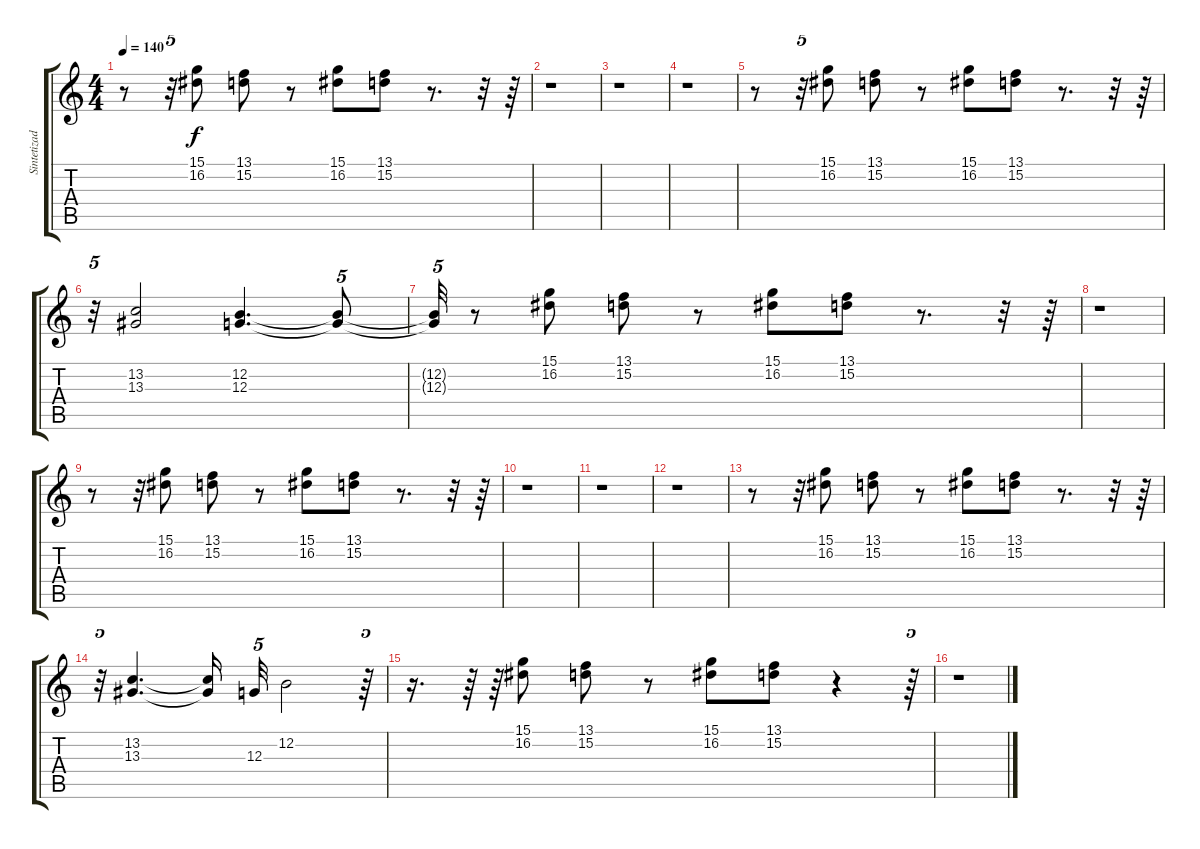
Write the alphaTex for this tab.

\track ("Sintetizadores" "Sintetizad") {instrument synthbrass1}
\staff {score tabs}
\tuning (E4 B3 G3 D3 A2 E2) {hide}
\ts (4 4)
\tempo 140
\clef g2
\ks c
r.8{dy f} r.32{tu (5 4)} (15.1 16.2).8 (13.1 15.2).8 r.8 (15.1 16.2).8 (13.1 15.2).8 r.8{d} r.32 r.64 |
r.1 |
r.1 |
r.1 |
r.8 r.32{tu (5 4)} (15.1 16.2).8 (13.1 15.2).8 r.8 (15.1 16.2).8 (13.1 15.2).8 r.8{d} r.32 r.64 |
r.32{tu (5 4)} (13.2 13.3).2 (12.2 12.3).4{d} (12.2{t} 12.3{t}).8{tu (5 4)} |
(12.2{t} 12.3{t}).32{tu (5 4)} r.8 (15.1 16.2).8 (13.1 15.2).8 r.8 (15.1 16.2).8 (13.1 15.2).8 r.8{d} r.32 r.64 |
r.1 |
r.8 r.32{tu (5 4)} (15.1 16.2).8 (13.1 15.2).8 r.8 (15.1 16.2).8 (13.1 15.2).8 r.8{d} r.32 r.64 |
r.1 |
r.1 |
r.1 |
r.8 r.32{tu (5 4)} (15.1 16.2).8 (13.1 15.2).8 r.8 (15.1 16.2).8 (13.1 15.2).8 r.8{d} r.32 r.64 |
r.32{tu (5 4)} (13.2 13.3).4{d} (13.2{t} 13.3{t}).16 12.3.32{tu (5 4)} 12.2.2 r.64{tu (5 4)} |
r.16{d} r.64 r.64 (15.1 16.2).8 (13.1 15.2).8 r.8 (15.1 16.2).8 (13.1 15.2).8 r.4 r.64{tu (5 4)} |
r.1
